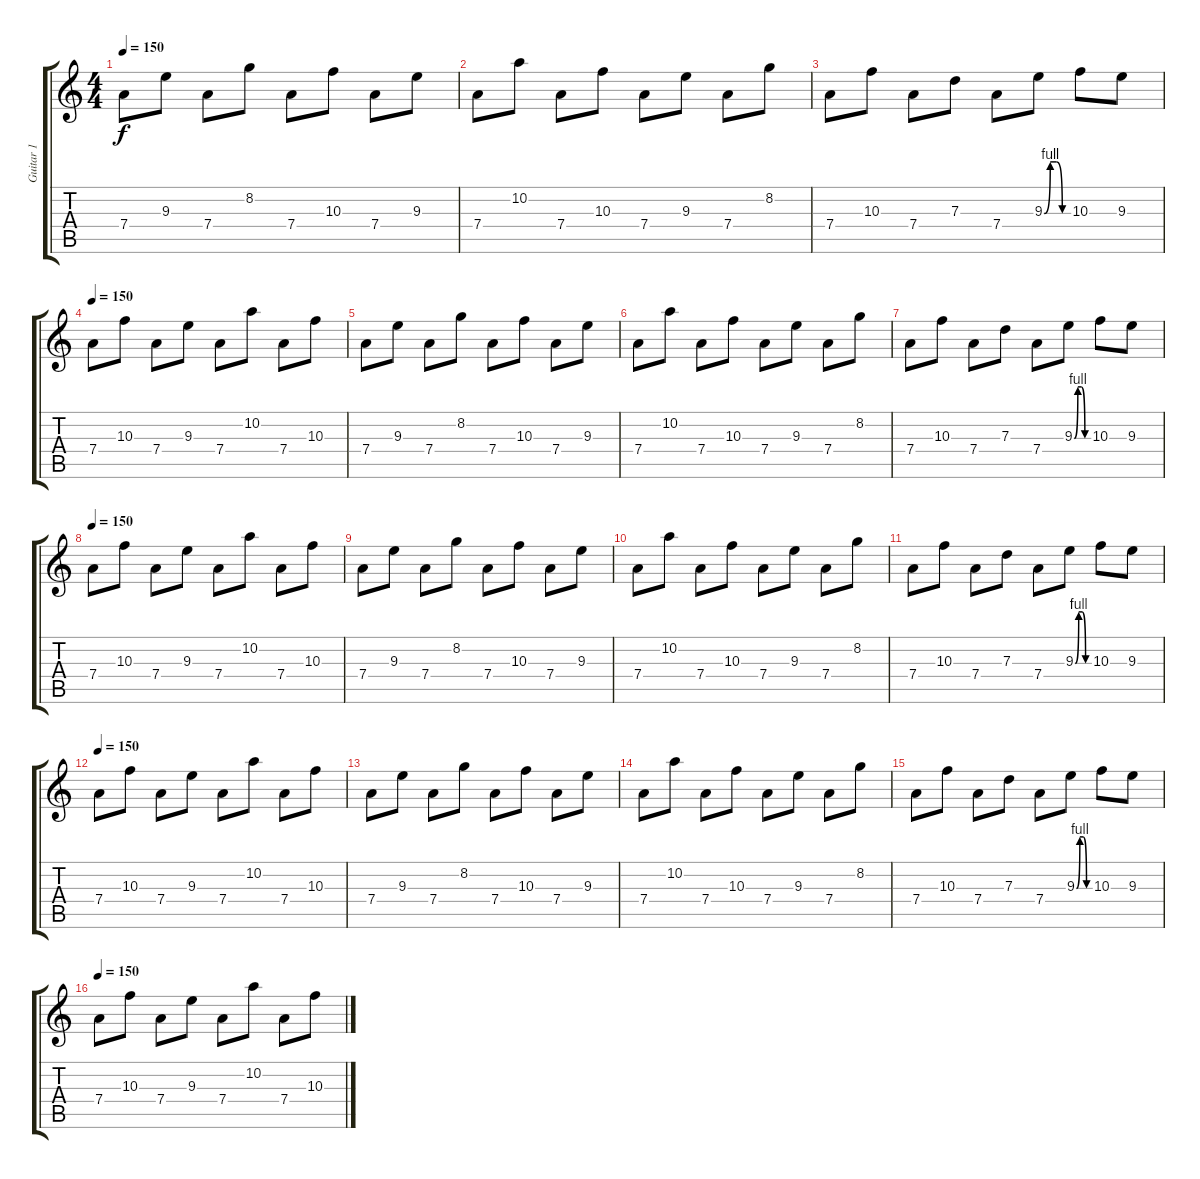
\track ("Guitar 1" "Guitar 1") {instrument distortionguitar}
\staff {score tabs}
\tuning (E4 B3 G3 D3 A2 D2) {hide}
\ts (4 4)
\tempo 150
\clef g2
\ks c
7.4.8{dy f} 9.3.8 7.4.8 8.2.8 7.4.8 10.3.8 7.4.8 9.3.8 |
7.4.8 10.2.8 7.4.8 10.3.8 7.4.8 9.3.8 7.4.8 8.2.8 |
7.4.8 10.3.8 7.4.8 7.3.8 7.4.8 9.3{be (custom 0 0 15 4 30 4 45 0 60 0)}.8 10.3.8 9.3.8 |
\tempo 150
7.4.8{volume 12 instrument distortionguitar} 10.3.8 7.4.8 9.3.8 7.4.8 10.2.8 7.4.8 10.3.8 |
7.4.8 9.3.8 7.4.8 8.2.8 7.4.8 10.3.8 7.4.8 9.3.8 |
7.4.8 10.2.8 7.4.8 10.3.8 7.4.8 9.3.8 7.4.8 8.2.8 |
7.4.8 10.3.8 7.4.8 7.3.8 7.4.8 9.3{be (custom 0 0 15 4 30 4 45 0 60 0)}.8 10.3.8 9.3.8 |
\tempo 150
7.4.8{instrument distortionguitar} 10.3.8 7.4.8 9.3.8 7.4.8 10.2.8 7.4.8 10.3.8 |
7.4.8 9.3.8 7.4.8 8.2.8 7.4.8 10.3.8 7.4.8 9.3.8 |
7.4.8 10.2.8 7.4.8 10.3.8 7.4.8 9.3.8 7.4.8 8.2.8 |
7.4.8 10.3.8 7.4.8 7.3.8 7.4.8 9.3{be (custom 0 0 15 4 30 4 45 0 60 0)}.8 10.3.8 9.3.8 |
\tempo 150
7.4.8{instrument distortionguitar} 10.3.8 7.4.8 9.3.8 7.4.8 10.2.8 7.4.8 10.3.8 |
7.4.8 9.3.8 7.4.8 8.2.8 7.4.8 10.3.8 7.4.8 9.3.8 |
7.4.8 10.2.8 7.4.8 10.3.8 7.4.8 9.3.8 7.4.8 8.2.8 |
7.4.8 10.3.8 7.4.8 7.3.8 7.4.8 9.3{be (custom 0 0 15 4 30 4 45 0 60 0)}.8 10.3.8 9.3.8 |
\tempo 150
7.4.8{instrument distortionguitar} 10.3.8 7.4.8 9.3.8 7.4.8 10.2.8 7.4.8 10.3.8
